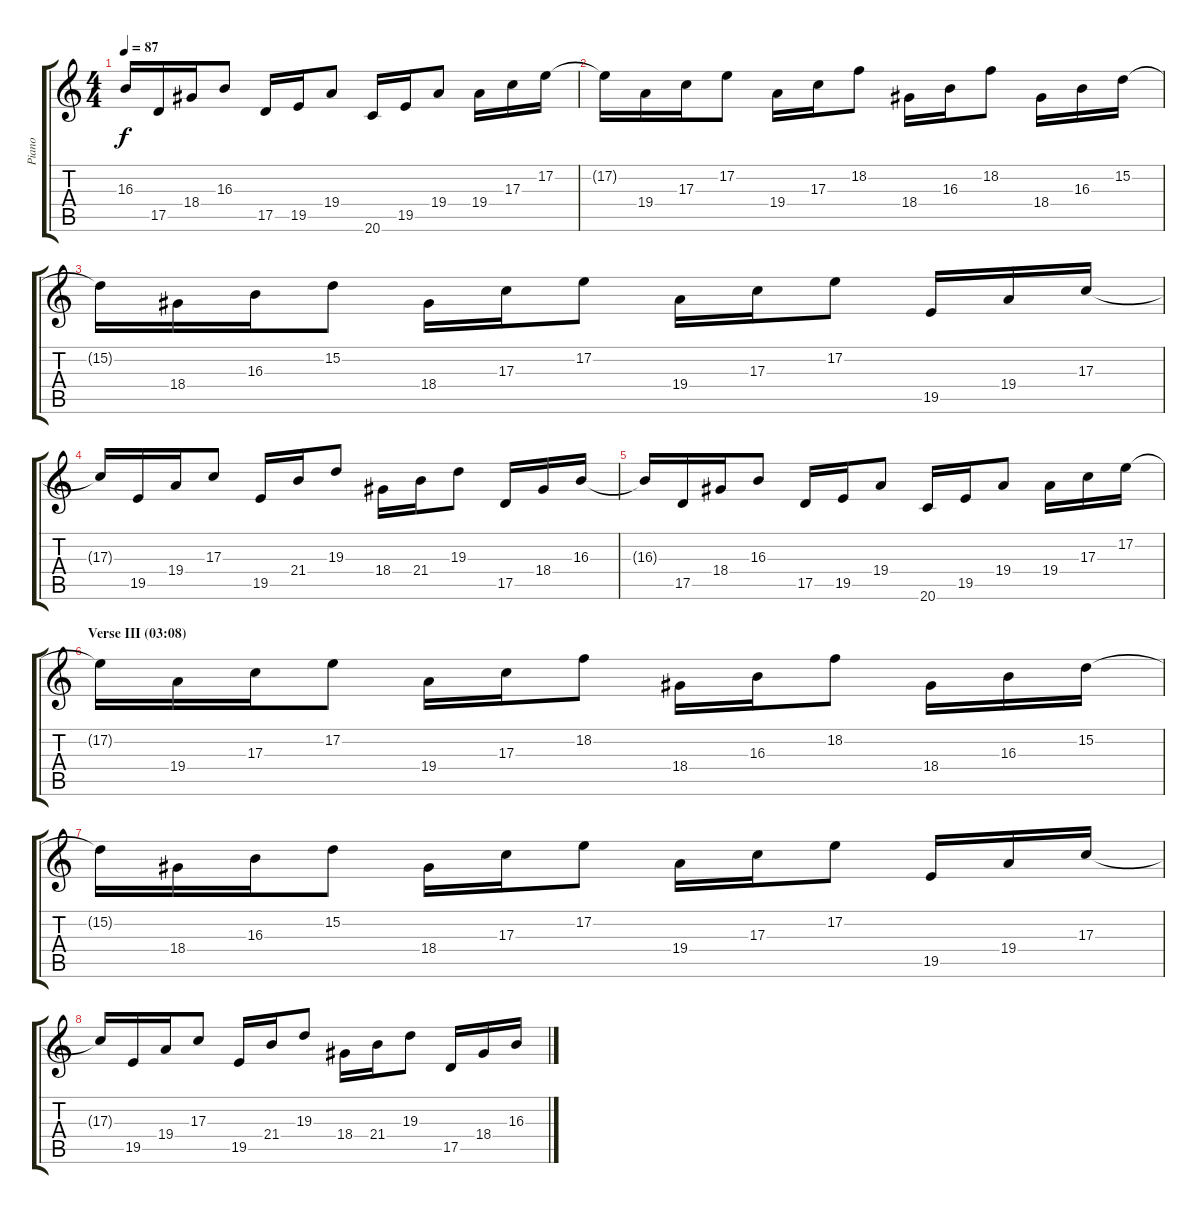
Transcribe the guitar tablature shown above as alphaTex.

\track ("Piano" "Piano") {instrument acousticgrandpiano}
\staff {score tabs}
\tuning (E4 B3 G3 D3 A2 E2) {hide}
\ts (4 4)
\tempo 87
\clef g2
\ks c
16.3{t}.16{dy f} 17.5.16 18.4.16 16.3.8 17.5.16 19.5.16 19.4.8 20.6.16 19.5.16 19.4.8 19.4.16 17.3.16 17.2.16 |
17.2{t}.16 19.4.16 17.3.16 17.2.8 19.4.16 17.3.16 18.2.8 18.4.16 16.3.16 18.2.8 18.4.16 16.3.16 15.2.16 |
15.2{t}.16 18.4.16 16.3.16 15.2.8 18.4.16 17.3.16 17.2.8 19.4.16 17.3.16 17.2.8 19.5.16 19.4.16 17.3.16 |
17.3{t}.16 19.5.16 19.4.16 17.3.8 19.5.16 21.4.16 19.3.8 18.4.16 21.4.16 19.3.8 17.5.16 18.4.16 16.3.16 |
16.3{t}.16 17.5.16 18.4.16 16.3.8 17.5.16 19.5.16 19.4.8 20.6.16 19.5.16 19.4.8 19.4.16 17.3.16 17.2.16 |
\section ("" "Verse III (03:08)")
17.2{t}.16 19.4.16 17.3.16 17.2.8 19.4.16 17.3.16 18.2.8 18.4.16 16.3.16 18.2.8 18.4.16 16.3.16 15.2.16 |
15.2{t}.16 18.4.16 16.3.16 15.2.8 18.4.16 17.3.16 17.2.8 19.4.16 17.3.16 17.2.8 19.5.16 19.4.16 17.3.16 |
17.3{t}.16 19.5.16 19.4.16 17.3.8 19.5.16 21.4.16 19.3.8 18.4.16 21.4.16 19.3.8 17.5.16 18.4.16 16.3.16
